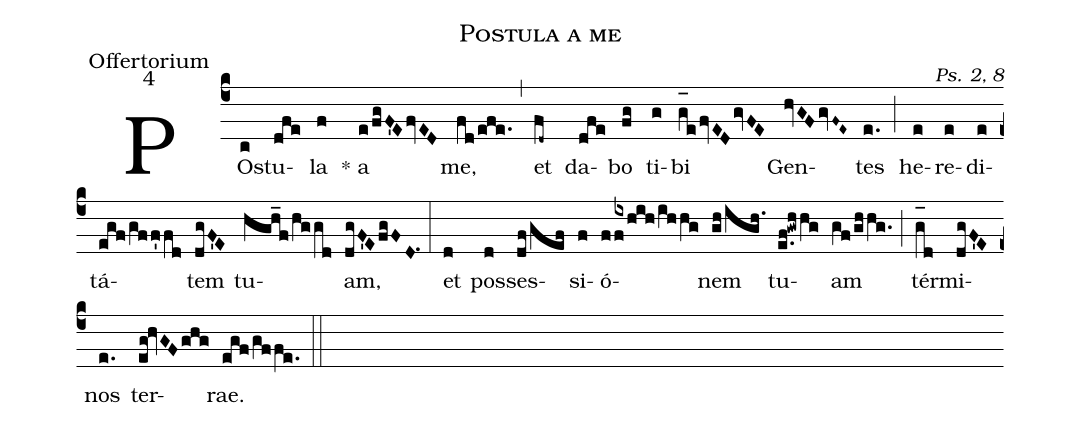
name:Postula a me;
office-part:Offertorium;
mode:4;
commentary:Ps. 2, 8;
%%
(c4) PO(c)stu(dfe)la(f) * a(e/fgF'EfvED) me,(fd/efe.) (,) et(fd~) da(dfe)bo(fg) ti(g)bi(g_[oh:h]efvEDgvFE) Gen(hvGFgvF~E~)tes(e.) (;) he(e)re(e)di(e)tá(egf/gff'fd)tem(dgF'E) tu(hgh_fhggd)am,(dgF'EfgFD.1) (:) et(d) pos(d)ses(df/gef)si(f)ó(f/[1]{ix}f/hih/ihhg)nem(gh/igh.) tu(e.f!gwhhg)am(gf/ghhg.) (;) tér(g_[oh:h]d)mi(dgF'E)nos(e.) ter(eg!hvGFghg)rae.(egf/gffe.) (::)
